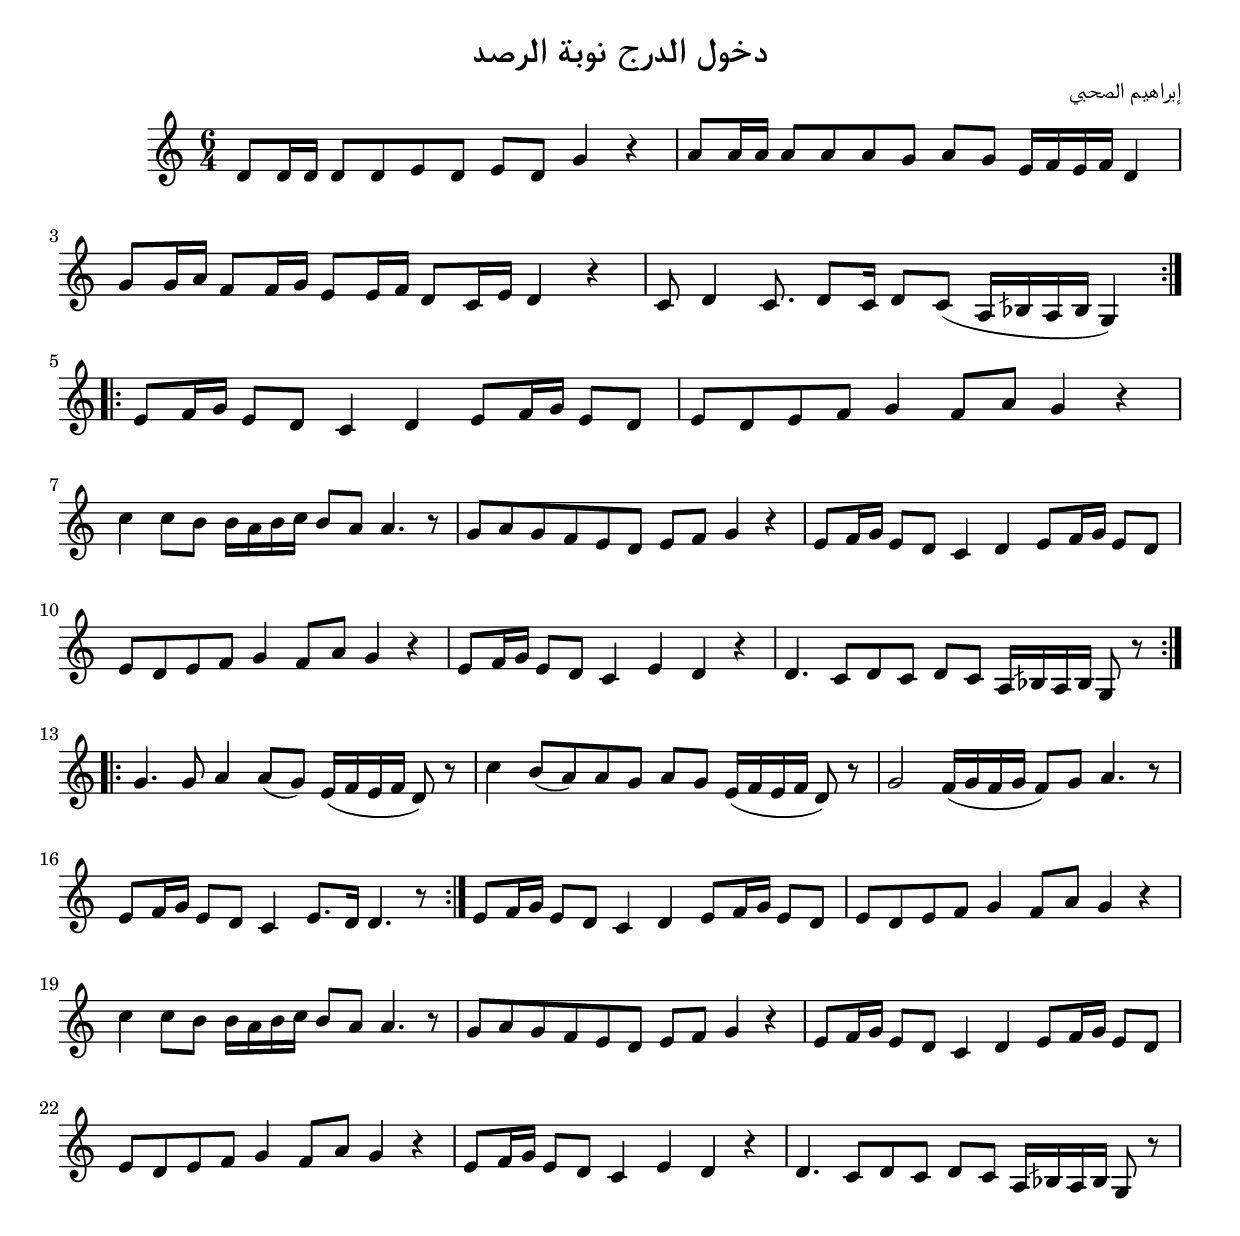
\language "italiano"
\include "arabic.ly"
\header {
  title = "دخول الدرج نوبة الرصد"
  composer = "إبراهيم الصحبي"
}
refrain = \relative do
{
  mi'8 fa16 sol mi8 re do4 re mi8 fa16 sol mi8 re |
  mi re mi fa sol4 fa8 la sol4 r |
  do do8 si si16 la si do si8 la la4. r8 |
  sol la sol fa mi re mi fa sol4 r |
  mi8 fa16 sol mi8 re do4 re4 mi8 fa16 sol16 mi8 re |
  mi re mi fa sol4 fa8 la sol4 r |
  mi8 fa16 sol mi8 re do4 mi re r |
  re4. do8 re do re do la16 sisb la sisb sol8 r |
}
nota = \relative do' {
  \time 6/4
  \repeat volta 2
  {
    re8 re16 re re8 re mi re mi re sol4 r |
    la8 la16 la la8 la la sol8 la sol8 mi16 fa mi fa re4 |
    sol8 sol16 la fa8 fa16 sol mi8 mi16 fa re8 do16 mi re4 r |
    do8 re4 do8. re8 do16 re8 do8 (la16 sisb la sisb sol4) |
  }
  \repeat volta 3
  {
    \refrain
  }
  \repeat volta 3
  {
    sol'4. sol8 la4 la8 (sol) mi16 (fa mi fa re8) r8 |
    do'4 si8 (la) la sol la sol mi16 (fa mi fa re8) r |
    sol2 fa16 (sol fa sol fa8) sol la4. r8 |
    mi8 fa16 sol mi8 re do4 mi8. re16 re4. r8 |
  }
  \refrain
}

\book
{
  \score
   {
      \new Staff \with {midiInstrument = #"violin"} \nota
      \layout { }
    }
  \score
  {
    \new StaffGroup
    <<
      \new Staff \new DrumStaff \drummode
      {
        \time 6/4
        \repeat unfold 4 {bd4 bd4 sn4 sn4 sn4 sn8 sn8}
      }
      \new Staff \with {midiInstrument = #"violin"} \nota
    >>
    \midi {
    \tempo 4 = 80
    }
  }
}